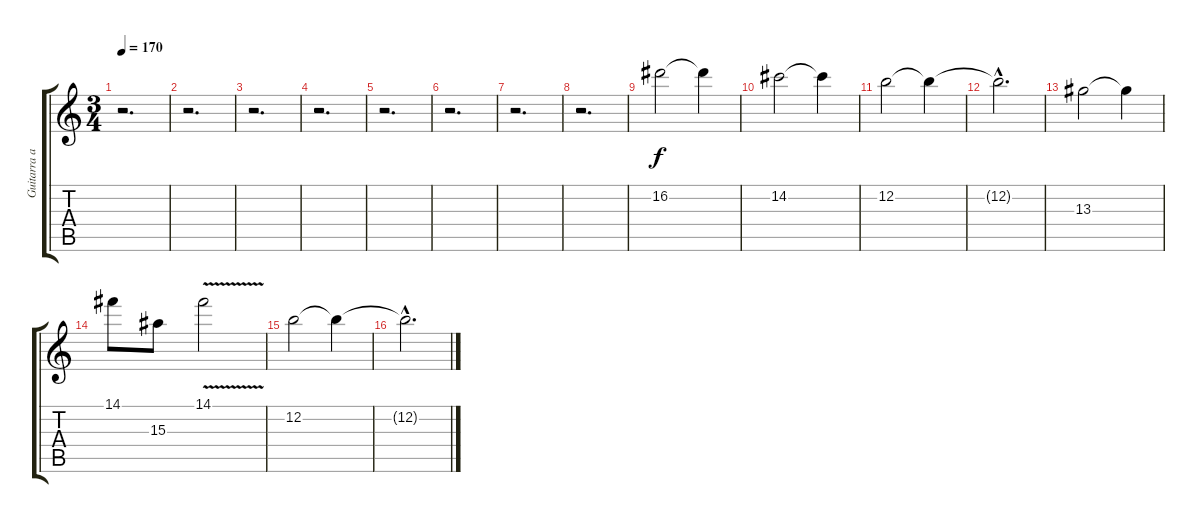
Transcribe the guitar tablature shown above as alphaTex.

\track ("Guitarra adicional 2" "Guitarra a") {instrument overdrivenguitar}
\staff {score tabs}
\tuning (E4 B3 G3 D3 A2 D2) {hide}
\ts (3 4)
\tempo 170
\clef g2
\ks c
r.2{d dy mf} |
r.2{d} |
r.2{d} |
r.2{d} |
r.2{d} |
r.2{d} |
r.2{d} |
r.2{d} |
16.2.2{dy f volume 15} 16.2{t}.4 |
14.2.2 14.2{t}.4 |
12.2.2 12.2{t}.4 |
12.2{hac t}.2{d} |
13.3.2 13.3{t}.4 |
14.1.8 15.3.8 14.1{v}.2 |
12.2.2 12.2{t}.4 |
12.2{hac t}.2{d}
